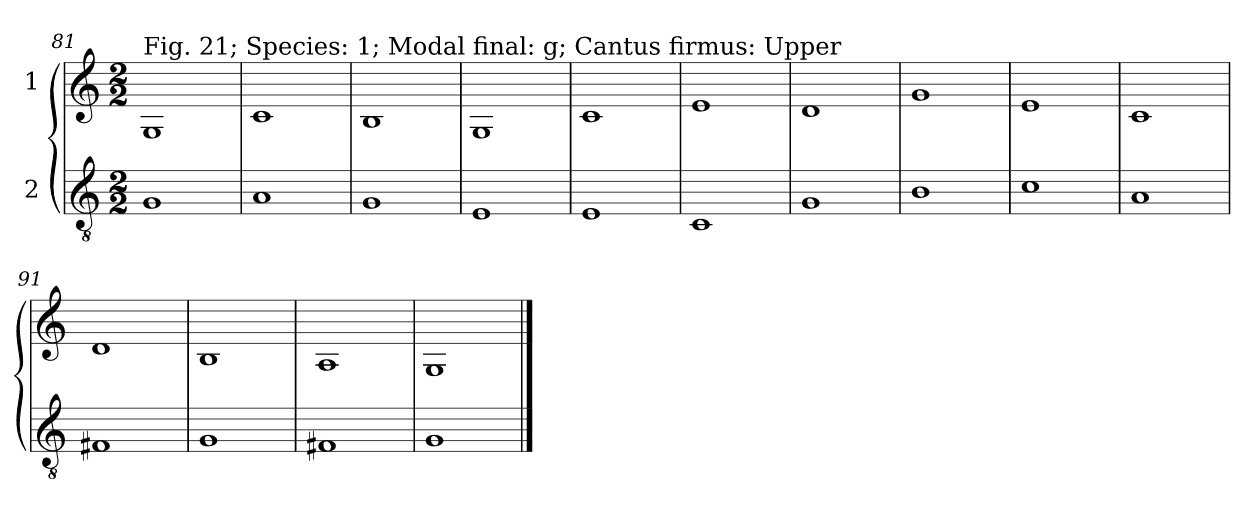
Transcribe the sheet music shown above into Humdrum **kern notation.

**kern	**kern
*part2	*part1
*staff2	*staff1
*I"2	*I"1
!!LO:LB:g=z
*clefGv2	*clefG2
*k[]	*k[]
*M2/2	*M2/2
=81	=81
!	!LO:TX:a:t=Fig. 21; Species&colon; 1; Modal final&colon; g; Cantus firmus&colon; Upper
1G	1G
=82	=82
1A	1c
=83	=83
1G	1B
=84	=84
1E	1G
=85	=85
1E	1c
=86	=86
1C	1e
=87	=87
1G	1d
=88	=88
1B	1g
=89	=89
1c	1e
=90	=90
1A	1c
=91	=91
1F#X	1d
=92	=92
1G	1B
=93	=93
1F#X	1A
=94	=94
1G	1G
==	==
*-	*-
